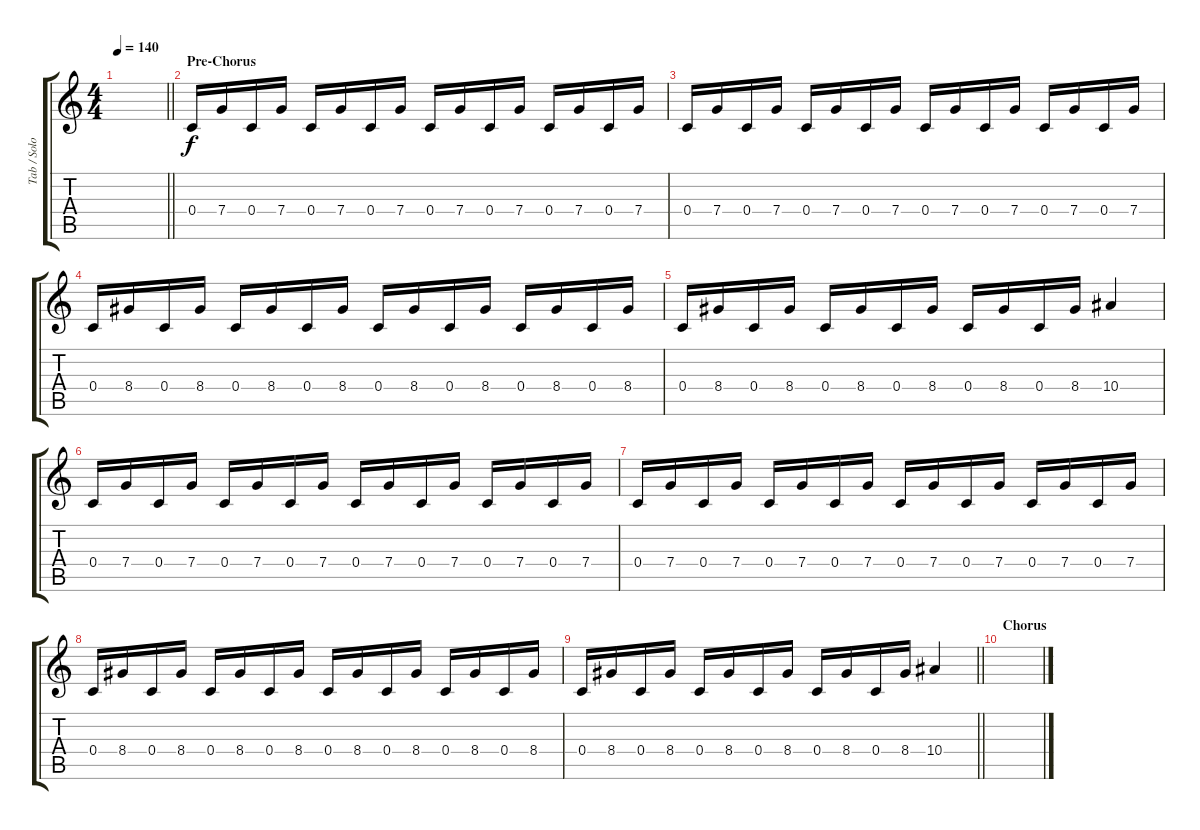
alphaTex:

\track ("Tab / Solo Guitar" "Tab / Solo") {instrument distortionguitar}
\staff {score tabs}
\tuning (D4 A3 F3 C3 G2 C2) {hide}
\ts (4 4)
\tempo 140
\clef g2
\barLineRight lightlight
\ks c
|
\section ("" "Pre-Chorus")
0.4.16 7.4.16 0.4.16 7.4.16 0.4.16 7.4.16 0.4.16 7.4.16 0.4.16 7.4.16 0.4.16 7.4.16 0.4.16 7.4.16 0.4.16 7.4.16 |
0.4.16 7.4.16 0.4.16 7.4.16 0.4.16 7.4.16 0.4.16 7.4.16 0.4.16 7.4.16 0.4.16 7.4.16 0.4.16 7.4.16 0.4.16 7.4.16 |
0.4.16 8.4.16 0.4.16 8.4.16 0.4.16 8.4.16 0.4.16 8.4.16 0.4.16 8.4.16 0.4.16 8.4.16 0.4.16 8.4.16 0.4.16 8.4.16 |
0.4.16 8.4.16 0.4.16 8.4.16 0.4.16 8.4.16 0.4.16 8.4.16 0.4.16 8.4.16 0.4.16 8.4.16 10.4.4 |
0.4.16 7.4.16 0.4.16 7.4.16 0.4.16 7.4.16 0.4.16 7.4.16 0.4.16 7.4.16 0.4.16 7.4.16 0.4.16 7.4.16 0.4.16 7.4.16 |
0.4.16 7.4.16 0.4.16 7.4.16 0.4.16 7.4.16 0.4.16 7.4.16 0.4.16 7.4.16 0.4.16 7.4.16 0.4.16 7.4.16 0.4.16 7.4.16 |
0.4.16 8.4.16 0.4.16 8.4.16 0.4.16 8.4.16 0.4.16 8.4.16 0.4.16 8.4.16 0.4.16 8.4.16 0.4.16 8.4.16 0.4.16 8.4.16 |
\barLineRight lightlight
0.4.16 8.4.16 0.4.16 8.4.16 0.4.16 8.4.16 0.4.16 8.4.16 0.4.16 8.4.16 0.4.16 8.4.16 10.4.4 |
\section ("" "Chorus")
